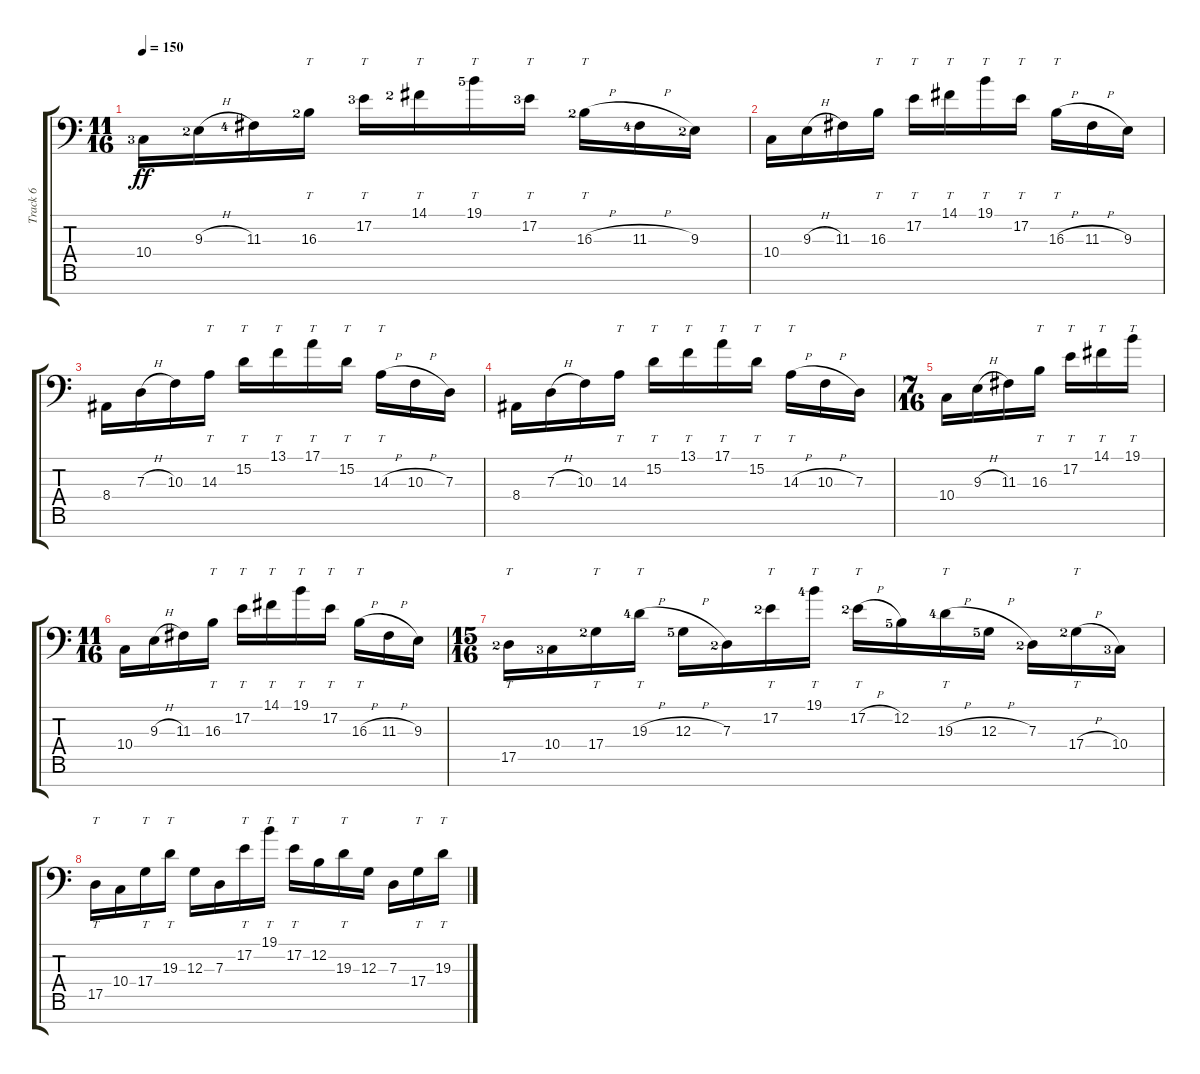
\track ("Track 6" "Track 6") {instrument acousticgrandpiano}
\staff {score tabs}
\tuning (E3 B2 G2 D2 A1 E1 A0) {hide}
\ts (11 16)
\tempo 150
\clef f4
\ks c
10.4{lf 3}.16{dy ff} 9.3{h lf 2}.16 11.3{lf 4}.16 16.3{rf 2}.16{tt} 17.2{rf 3}.16{tt} 14.1{rf 2}.16{tt} 19.1{rf 5}.16{tt} 17.2{rf 3}.16{tt} 16.3{h rf 2}.16{tt} 11.3{h lf 4}.16 9.3{lf 2}.16 |
10.4.16 9.3{h}.16 11.3.16 16.3.16{tt} 17.2.16{tt} 14.1.16{tt} 19.1.16{tt} 17.2.16{tt} 16.3{h}.16{tt} 11.3{h}.16 9.3.16 |
8.4.16 7.3{h}.16 10.3.16 14.3.16{tt} 15.2.16{tt} 13.1.16{tt} 17.1.16{tt} 15.2.16{tt} 14.3{h}.16{tt} 10.3{h}.16 7.3.16 |
8.4.16 7.3{h}.16 10.3.16 14.3.16{tt} 15.2.16{tt} 13.1.16{tt} 17.1.16{tt} 15.2.16{tt} 14.3{h}.16{tt} 10.3{h}.16 7.3.16 |
\ts (7 16)
10.4.16 9.3{h}.16 11.3.16 16.3.16{tt} 17.2.16{tt} 14.1.16{tt} 19.1.16{tt} |
\ts (11 16)
10.4.16 9.3{h}.16 11.3.16 16.3.16{tt} 17.2.16{tt} 14.1.16{tt} 19.1.16{tt} 17.2.16{tt} 16.3{h}.16{tt} 11.3{h}.16 9.3.16 |
\ts (15 16)
17.5{rf 2}.16{tt} 10.4{lf 3}.16 17.4{rf 2}.16{tt} 19.3{h rf 4}.16{tt} 12.3{h lf 5}.16 7.3{lf 2}.16 17.2{rf 2}.16{tt} 19.1{rf 4}.16{tt} 17.2{h rf 2}.16{tt} 12.2{lf 5}.16 19.3{h rf 4}.16{tt} 12.3{h lf 5}.16 7.3{lf 2}.16 17.4{h rf 2}.16{tt} 10.4{lf 3}.16 |
17.5.16{tt} 10.4.16 17.4.16{tt} 19.3.16{tt} 12.3.16 7.3.16 17.2.16{tt} 19.1.16{tt} 17.2.16{tt} 12.2.16 19.3.16{tt} 12.3.16 7.3.16 17.4.16{tt} 19.3.16{tt}
